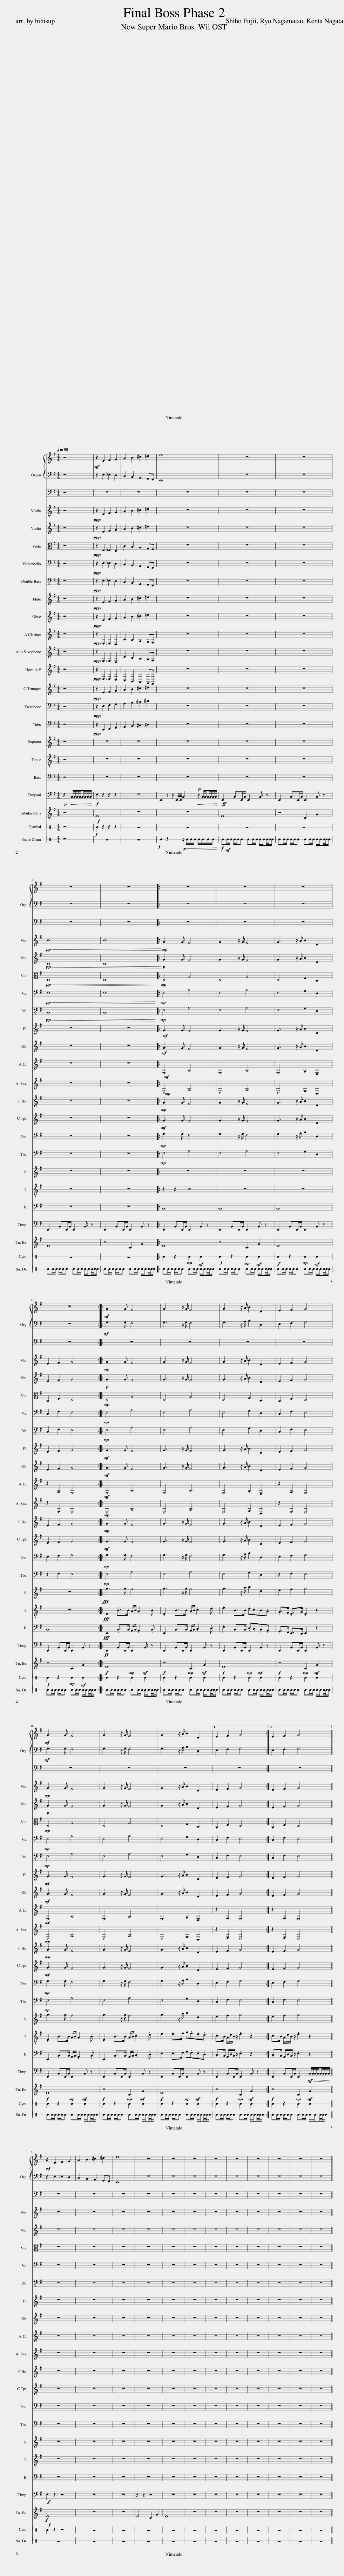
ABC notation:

X:1
%%score { 1 | 2 } 3 4 5 6 7 8 9 10 11 12 13 14 15 16 17 18 19 20 21 22
L:1/8
Q:1/4=80
M:4/4
I:linebreak $
K:G
V:1 treble
V:2 bass
V:3 treble
V:4 treble
V:5 alto
V:6 bass
V:7 bass-8
V:8 treble
V:9 treble
V:10 treble transpose=-3
V:11 treble transpose=-9
V:12 treble transpose=-7
V:13 treble
V:14 bass
V:15 bass
V:16 treble
V:17 treble-8
V:18 bass
V:19 bass
V:20 treble
V:21 perc stafflines=1
K:none
V:22 perc stafflines=1
K:none
V:1
 z4 |!mf! z2 E2 F2 G2 | A2 B2 ^c2 ^d2 | e8 | z8 | %5
 z8 |$ z8 | z8 |: z8 | z8 | %10
 z8 |$ z8 ::!mf! G3 G F4 | G3 z/ G/ F4 | G3 z/ A/ B2 D2 | %15
 E2 F2 G4 |$!mf! G3 G F4 | G3 z/ G/ F4 | G3 z/ A/ B2 D2 |1 E2 F2 G4 :|2 %20
 E2 F2 G4 ||$ z2 E2 F2 G2 | A2 B2 ^c2 ^d2 | e8 | z8 | %25
 z8 | z8 | z8 | z8 | z8 | %30
 z8 | z8 | z8 |] %33
V:2
 z4 | z2 E,2 _E,2 D,2 | C,2 B,,2 A,,2 G,,F,, | E,,8 | z8 | %5
 z8 |$ z8 | z8 |: z8 | z8 | %10
 z8 |$ z8 ::!mf! G,3 G, F,4 | G,3 z/ G,/ F,4 | G,3 z/ A,/ B,2 D,2 | %15
 E,2 F,2 G,4 |$!mf! G,3 G, F,4 | G,3 z/ G,/ F,4 | G,3 z/ A,/ B,2 D,2 |1 E,2 F,2 G,4 :|2 %20
 E,2 F,2 G,4 ||$!mf! z2 E,2 _E,2 D,2 | C,2 B,,2 A,,2 G,,F,, | E,,8 | z8 | %25
 z8 | z8 | z8 | z8 | z8 | %30
 z8 | z8 | z8 |] %33
V:3
 z4 |!ppp! z2 E2 F2 G2 | A2 B2 ^c2 ^d2 | z8 | z8 | %5
 z8 |$!pp!!<(! B8 | B8!<)! |:!mp! G3 G F4 | G3 z/ G/ F4 | %10
 G3 z/ A/ B2 D2 |$ E2 F2 G4 ::!mp! G3 G F4 | G3 z/ G/ F4 | G3 z/ A/ B2 D2 | %15
 E2 F2 G4 |$!mp! G3 G F4 | G3 z/ G/ F4 | G3 z/ A/ B2 D2 |1 E2 F2 G4 :|2 %20
 E2 F2 G4 ||$ z8 | z8 | z8 | z8 | %25
 z8 | z8 | z8 | z8 | z8 | %30
 z8 | z8 | z8 |] %33
V:4
 z4 |!ppp! z2 E2 F2 G2 | A2 B2 ^c2 ^d2 | z8 | z8 | %5
 z8 |$!pp!!<(! B,8 | B,8!<)! |:!p! G3 G F4 | G3 z/ G/ F4 | %10
 G3 z/ A/ B2 D2 |$ E2 F2 G4 ::!p! G3 G F4 | G3 z/ G/ F4 | G3 z/ A/ B2 D2 | %15
 E2 F2 G4 |$!p! G3 G F4 | G3 z/ G/ F4 | G3 z/ A/ B2 D2 |1 E2 F2 G4 :|2 %20
 E2 F2 G4 ||$ z8 | z8 | z8 | z8 | %25
 z8 | z8 | z8 | z8 | z8 | %30
 z8 | z8 | z8 |] %33
V:5
 z4 |!ppp! z2 E,2 _E,2 D,2 | C2 B,2 A,2 G,F, | z8 | z8 | %5
 z8 |$!pp!!<(! E,8 | E,8!<)! |:!mp! E,4 A,4 | E,4 A,4 | %10
 E,4 G,2 D,2 |$ C,2 F,2 E,4 ::!mp! E,4 A,4 | E,4 A,4 | E,4 G,2 D,2 | %15
 C,2 F,2 E,4 |$!mp! E,4 A,4 | E,4 A,4 | E,4 G,2 D,2 |1 C,2 F,2 E,4 :|2 %20
 C,2 F,2 E,4 ||$ z8 | z8 | z8 | z8 | %25
 z8 | z8 | z8 | z8 | z8 | %30
 z8 | z8 | z8 |] %33
V:6
 z4 |!ppp! z2 E,2 _E,2 D,2 | C,2 B,,2 A,,2 G,,F,, | z8 | z8 | %5
 z8 |$!pp!!<(! E,8 | E,8!<)! |:!mp! E,4 A,4 | E,4 A,4 | %10
 E,4 G,2 D,2 |$ C,2 F,2 E,4 ::!mp! E,4 A,4 | E,4 A,4 | E,4 G,2 D,2 | %15
 C,2 F,2 E,4 |$!mp! E,4 A,4 | E,4 A,4 | E,4 G,2 D,2 |1 C,2 F,2 E,4 :|2 %20
 C,2 F,2 E,4 ||$ z8 | z8 | z8 | z8 | %25
 z8 | z8 | z8 | z8 | z8 | %30
 z8 | z8 | z8 |] %33
V:7
 z4 |!ppp! z2 E,2 _E,2 D,2 | C,2 B,,2 A,,2 G,,F,, | z8 | z8 | %5
 z8 |$!pp!!<(! B,,8 | B,,8!<)! |:!mp! E,4 A,4 | E,4 A,4 | %10
 E,4 G,2 D,2 |$ C,2 F,2 E,4 ::!mp! E,4 A,4 | E,4 A,4 | E,4 G,2 D,2 | %15
 C,2 F,2 E,4 |$!mp! E,4 A,4 | E,4 A,4 | E,4 G,2 D,2 |1 C,2 F,2 E,4 :|2 %20
 C,2 F,2 E,4 ||$ z8 | z8 | z8 | z8 | %25
 z8 | z8 | z8 | z8 | z8 | %30
 z8 | z8 | z8 |] %33
V:8
 z4 |!ppp! z2 E2 F2 G2 | A2 B2 ^c2 ^d2 | z8 | z8 | %5
 z8 |$ z8 | z8 |:!mf! G3 G F4 | G3 z/ G/ F4 | %10
 G3 z/ A/ B2 D2 |$ E2 F2 G4 ::!mf! G3 G F4 | G3 z/ G/ F4 | G3 z/ A/ B2 D2 | %15
 E2 F2 G4 |$!mf! G3 G F4 | G3 z/ G/ F4 | G3 z/ A/ B2 D2 |1 E2 F2 G4 :|2 %20
 E2 F2 G4 ||$ z8 | z8 | z8 | z8 | %25
 z8 | z8 | z8 | z8 | z8 | %30
 z8 | z8 | z8 |] %33
V:9
 z4 |!ppp! z2 E2 F2 G2 | A2 B2 ^c2 ^d2 | z8 | z8 | %5
 z8 |$ z8 | z8 |:!mf! G3 G F4 | G3 z/ G/ F4 | %10
 G3 z/ A/ B2 D2 |$ E2 F2 G4 ::!mf! G3 G F4 | G3 z/ G/ F4 | G3 z/ A/ B2 D2 | %15
 E2 F2 G4 |$!mf! G3 G F4 | G3 z/ G/ F4 | G3 z/ A/ B2 D2 |1 E2 F2 G4 :|2 %20
 E2 F2 G4 ||$ z8 | z8 | z8 | z8 | %25
 z8 | z8 | z8 | z8 | z8 | %30
 z8 | z8 | z8 |] %33
V:10
 z4 |!ppp! z2 G,2 _G,2 =F,2 | _E2 D2 C2 _B,A, | z8 | z8 | %5
 z8 |$ z8 | z8 |:!mf! G,4 C4 | G,4 C4 | %10
 G,4 _B,2 =F,2 |$ z2 A,2 G,4 ::!mf! G,4 C4 | G,4 C4 | G,4 _B,2 =F,2 | %15
 z2 A,2 G,4 |$!mf! G,4 C4 | G,4 C4 | G,4 _B,2 =F,2 |1 z2 A,2 G,4 :|2 %20
 z2 A,2 G,4 ||$ z8 | z8 | z8 | z8 | %25
 z8 | z8 | z8 | z8 | z8 | %30
 z8 | z8 | z8 |] %33
V:11
 z4 |!ppp! z2 ^C2 =C2 B,2 | A2 ^G2 F2 E^D | z8 | z8 | %5
 z8 |$ z8 | z8 |:!mp! ^C4 F4 | ^C4 F4 | %10
 ^C4 E2 B,2 |$ z2 ^D2 ^C4 ::!mp! ^C4 F4 | ^C4 F4 | ^C4 E2 B,2 | %15
 z2 ^D2 ^C4 |$!mp! ^C4 F4 | ^C4 F4 | ^C4 E2 B,2 |1 z2 ^D2 ^C4 :|2 %20
 z2 ^D2 ^C4 ||$ z8 | z8 | z8 | z8 | %25
 z8 | z8 | z8 | z8 | z8 | %30
 z8 | z8 | z8 |] %33
V:12
 z4 |!ppp! z2 B,2 _B,2 A,2 | G,2 F,2 E,2 D,^C, | z8 | z8 | %5
 z8 |$ z8 | z8 |:!mp! d3 d ^c4 | d3 z/ d/ ^c4 | %10
 d3 z/ e/ f2 A2 |$ B2 ^c2 d4 ::!mp! d3 d ^c4 | d3 z/ d/ ^c4 | d3 z/ e/ f2 A2 | %15
 B2 ^c2 d4 |$!mp! d3 d ^c4 | d3 z/ d/ ^c4 | d3 z/ e/ f2 A2 |1 B2 ^c2 d4 :|2 %20
 B2 ^c2 d4 ||$ z8 | z8 | z8 | z8 | %25
 z8 | z8 | z8 | z8 | z8 | %30
 z8 | z8 | z8 |] %33
V:13
 z4 |!ppp! z2 E2 F2 G2 | A2 B2 ^c2 ^d2 | z8 | z8 | %5
 z8 |$ z8 | z8 |:!mf! G3 G F4 | G3 z/ G/ F4 | %10
 G3 z/ A/ B2 D2 |$ E2 F2 G4 ::!mf! G3 G F4 | G3 z/ G/ F4 | G3 z/ A/ B2 D2 | %15
 E2 F2 G4 |$!mf! G3 G F4 | G3 z/ G/ F4 | G3 z/ A/ B2 D2 |1 E2 F2 G4 :|2 %20
 E2 F2 G4 ||$ z8 | z8 | z8 | z8 | %25
 z8 | z8 | z8 | z8 | z8 | %30
 z8 | z8 | z8 |] %33
V:14
 z4 |!ppp! z2 E,2 F,2 G,2 | A,2 B,2 ^C2 ^D2 | z8 | z8 | %5
 z8 |$ z8 | z8 |:!mp! G,3 G, F,4 | G,3 z/ G,/ F,4 | %10
 G,3 z/ A,/ B,2 D,2 |$ E,2 F,2 G,4 ::!mp! G,3 G, F,4 | G,3 z/ G,/ F,4 | G,3 z/ A,/ B,2 D,2 | %15
 E,2 F,2 G,4 |$!mp! G,3 G, F,4 | G,3 z/ G,/ F,4 | G,3 z/ A,/ B,2 D,2 |1 E,2 F,2 G,4 :|2 %20
 E,2 F,2 G,4 ||$ z8 | z8 | z8 | z8 | %25
 z8 | z8 | z8 | z8 | z8 | %30
 z8 | z8 | z8 |] %33
V:15
 z4 |!ppp! z2 E,,2 F,,2 G,,2 | A,,2 B,,2 ^C,2 ^D,2 | z8 | z8 | %5
 z8 |$ z8 | z8 |:!mp! E,4 A,4 | E,4 A,4 | %10
 E,4 G,2 D,2 |$ z2 F,2 E,4 ::!mp! E,4 A,4 | E,4 A,4 | E,4 G,2 D,2 | %15
 z2 F,2 E,4 |$!mp! E,4 A,4 | E,4 A,4 | E,4 G,2 D,2 |1 C,2 F,2 E,4 :|2 %20
 C,2 F,2 E,4 ||$ z8 | z8 | z8 | z8 | %25
 z8 | z8 | z8 | z8 | z8 | %30
 z8 | z8 | z8 |] %33
V:16
 z4 | z8 | z8 | z8 | z8 | %5
 z8 |$ z8 | z8 |: z8 | z8 | %10
 z8 |$ z8 ::!fff! g3 g f4 | g3 z/ g/ f4 | g3 z/ a/ b2 d2 | %15
 e2 f2 g4 |$ g3 g f4 | g3 z/ g/ f4 | g3 z/ a/ b2 d2 |1 e2 f2 g4 :|2 %20
 e2 f2 g4 ||$ z8 | z8 | z8 | z8 | %25
 z8 | z8 | z8 | z8 | z8 | %30
 z8 | z8 | z8 |] %33
V:17
 z4 | z8 | z8 | z8 | z8 | %5
 z8 |$ z8 | z8 |: z2 z2 z4 | z8 | %10
 z8 |$ z8 ::!fff! E2 .B>B A/B/ .A2 .B | .E2 .B>B A/B/ .c2 .d | .e2 .B>B .d.c.B.A | %15
 .G>F .E>G .E2 z2 |$ .E2 .B>B A/B/ .A2 .B | .E2 .B>B A/B/ .c2 .d | .e2 .e>f .g.f.e.d |1 .c>B A/d/B/ z/ .e2 z2 :|2 %20
 .c>B A/d/B/ z/ .e2 z2 ||$ z8 | z8 | z8 | z8 | %25
 z8 | z8 | z8 | z8 | z8 | %30
 z8 | z8 | z8 |] %33
V:18
 z4 | z8 | z8 | z8 | z8 | %5
 z8 |$ z8 | z8 |: B,,8 | B,,8 | %10
 B,,8 |$ B,,8 ::!fff! .E,,2 .B,,>B,, A,,/B,,/ .A,,2 .B,, | .E,,2 .B,,>B,, A,,/B,,/ .C,2 .D, | .E,2 .B,,>B,, .D,.C,.B,,.A,, | %15
 .G,,>F,, .E,,>D,, .E,,2 z2 |$ .E,,2 .B,,>B,, A,,/B,,/ .A,,2 .B,, | .E,,2 .B,,>B,, A,,/B,,/ .C,2 .D, | .E,2 .E,>F, .G,.F,.E,.D, |1 .C,>B,, A,,/D,/B,,/ z/ .E,2 z2 :|2 %20
 .C,>B,, A,,/D,/B,,/ z/ .E,2 z2 ||$ z8 | z8 | z8 | z8 | %25
 z8 | z8 | z8 | z8 | z8 | %30
 z8 | z8 | z8 |] %33
V:19
!p! z2!<(! B,,/4B,,/4B,,/4B,,/4B,,/4B,,/4B,,/4B,,/4!<)! |!f! E,2 z2 z2 z2 | z8 | E,,2 z z/ E,,/4E,,/4 B,,2!p!!<(! z/ B,,/4B,,/4B,,/4B,,/4B,,/4B,,/4!<)! |!ff! E,,2 B,,E,,/B,,/ E,,2 B,, z | %5
 E,,2 B,,E,,/B,,/ E,,2 B,, z |$ E,,2 B,,E,,/B,,/ E,,2 B,, z | E,,2 B,,E,,/B,,/ E,,2 B,, z |: E,,2 B,,E,,/B,,/ E,,2 B,, z | E,,2 B,,E,,/B,,/ E,,2 B,, z | %10
 E,,2 B,,E,,/B,,/ E,,2 B,, z |$ E,,2 B,,E,,/B,,/ E,,2 B,, z ::!ff! E,,2 B,,E,,/B,,/ E,,2 B,, z | E,,2 B,,E,,/B,,/ E,,2 B,, z | E,,2 B,,E,,/B,,/ E,,2 B,, z | %15
 E,,2 B,,E,,/B,,/ E,,2 B,, z |$ E,,2 B,,E,,/B,,/ E,,2 B,, z | E,,2 B,,E,,/B,,/ E,,2 B,, z | E,,2 B,,E,,/B,,/ E,,2 B,, z |1 E,,2 B,,E,,/B,,/ E,,2 B,, z :|2 %20
 E,,2 B,,E,,/B,,/ E,,2!mf!!<(! B,,/4B,,/4B,,/4B,,/4B,,/4B,,/4B,,/4B,,/4!<)! ||$!f! E,2 z2 z4 | z8 | z8 | z2 z2 z4 | %25
 z8 | z8 | z8 | z8 | z8 | %30
 z8 | z8 | z8 |] %33
V:20
 z4 |!f! E8 | z8 | z8 | E8 | %5
 z4 C2 G2 |$ E8 | z4 C2 G2 |: E8 | z4 C2 G2 | %10
 E8 |$ z4 C2 G2 :: E8 | z4 C2 G2 | E8 | %15
 z4 C2 G2 |$ E8 | z4 C2 G2 | E8 |1 z4 C2 G2 :|2 %20
 z4 C2 G2 ||$!f! E8 | z8 | z8 | E4 C2 G2 | %25
 E8 | z8 | z8 | z8 | z8 | %30
 z8 | z8 | z8 |] %33
V:21
[K:C] z4 |!f! E2 z2 z2 z2 | z8 | z8 | z8 | %5
 z8 |$ z8 | z8 |: E2 z2!mp! E2!mf! E2 |!f! E2 z2!mp! E2!mf! E2 | %10
!f! E2 z2!mp! E2!mf! E2 |$!f! E2 z2!mp! E2!mf! E2 ::!f! E2 z2!mp! E2!mf! E2 |!f! E2 z2!mp! E2!mf! E2 |!f! E2 z2!mp! E2!mf! E2 | %15
!f! E2 z2!mp! E2!mf! E2 |$!f! E2 z2!mp! E2!mf! E2 |!f! E2 z2!mp! E2!mf! E2 |!f! E2 z2!mp! E2!mf! E2 |1!f! E2 z2!mp! E2!mf! E2 :|2 %20
!f! E2 z2!mp! E2!mf! E2 ||$!f! E2 z2 z4 | z8 | z8 | z8 | %25
 z8 | z8 | z8 | z8 | z8 | %30
 z8 | z8 | z8 |] %33
V:22
[K:C] z4 | z8 | z8 |!f! E2 z2!p! z/!<(! E/E/E/ E/E/E/E/!<)! |!f! E!mf!E/E/ E/E/E EE/E/ E/E/E/4E/4E/ | %5
 EE/E/ E/E/E EE/E/ E/E/E/4E/4E/ |$ EE/E/ E/E/E EE/E/ E/E/E/4E/4E/ | EE/E/ E/E/E EE/E/ E/E/E/4E/4E/ |: EE/E/ E/E/E EE/E/ E/E/E/4E/4E/ | EE/E/ E/E/E EE/E/ E/E/E/4E/4E/ | %10
 EE/E/ E/E/E EE/E/ E/E/E/4E/4E/ |$ EE/E/ E/E/E EE/E/ E/E/E/4E/4E/ :: EE/E/ E/E/E EE/E/ E/E/E/4E/4E/ | EE/E/ E/E/E EE/E/ E/E/E/4E/4E/ | EE/E/ E/E/E EE/E/ E/E/E/4E/4E/ | %15
 EE/E/ E/E/E EE/E/ E/E/E/4E/4E/ |$ EE/E/ E/E/E EE/E/ E/E/E/4E/4E/ | EE/E/ E/E/E EE/E/ E/E/E/4E/4E/ | EE/E/ E/E/E EE/E/ E/E/E/4E/4E/ |1 EE/E/ E/E/E EE/E/ E/E/E/4E/4E/ :|2 %20
 EE/E/ E/E/E EE/E/ E/E/E/4E/4E/ ||$ z8 | z8 | z8 | z8 | %25
 z8 | z8 | z8 | z8 | z8 | %30
 z8 | z8 | z8 |] %33
